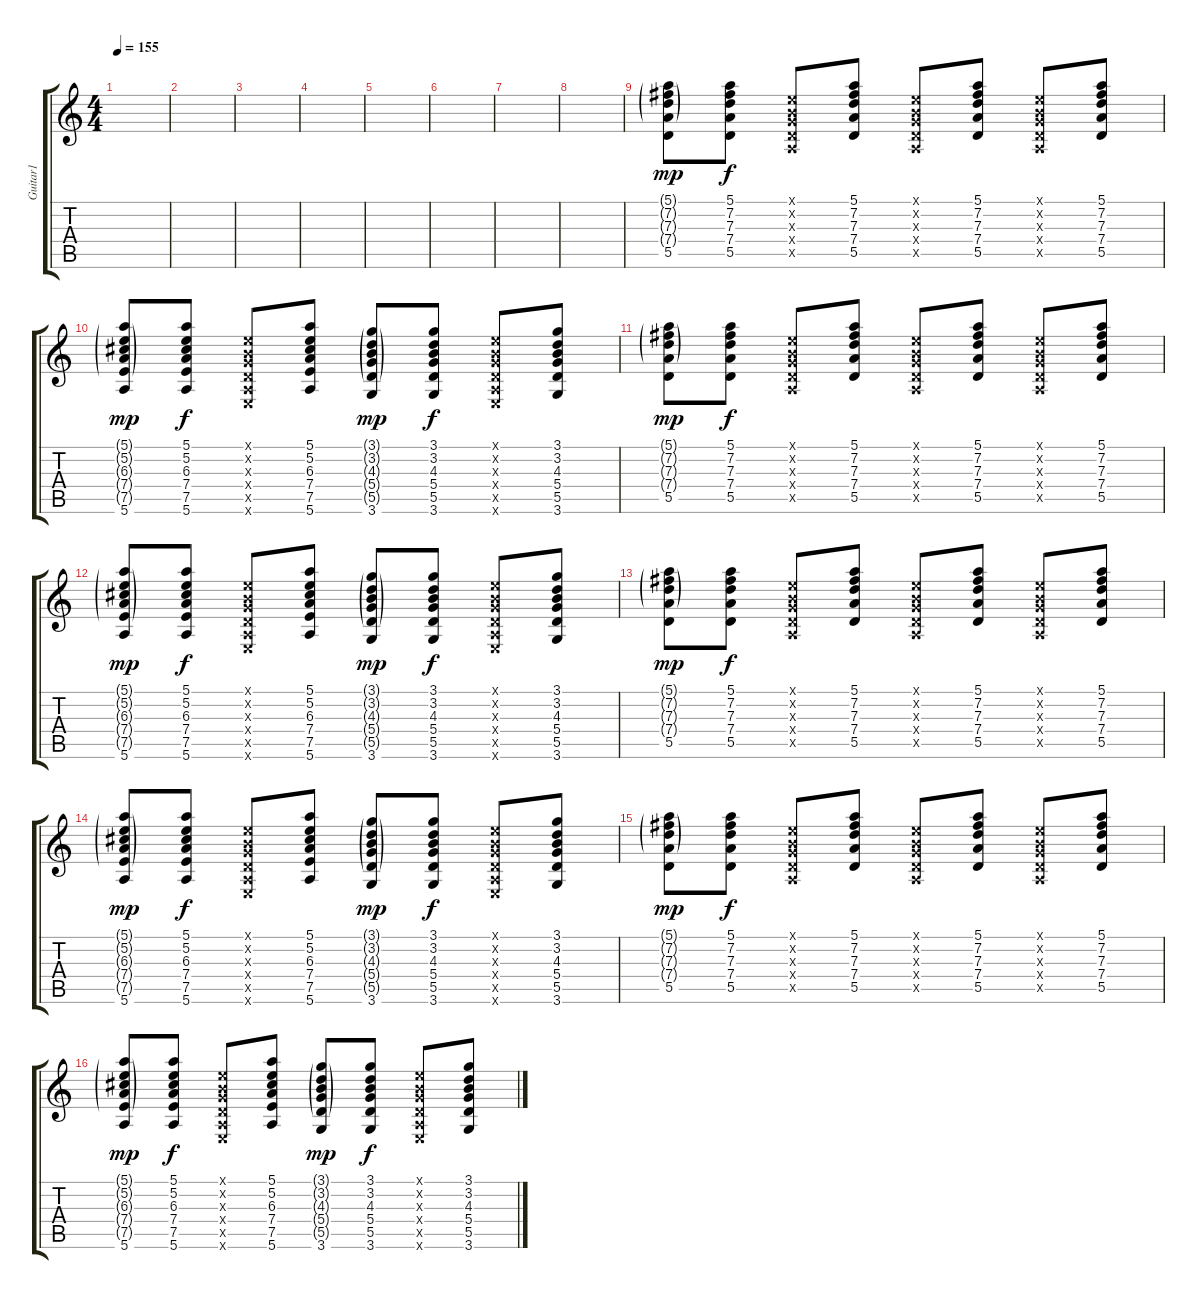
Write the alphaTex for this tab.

\track ("Guitar1" "Guitar1") {instrument electricguitarclean}
\staff {score tabs}
\tuning (E4 B3 G3 D3 A2 E2) {hide}
\ts (4 4)
\tempo 155
\clef g2
\ks c
|
|
|
|
|
|
|
|
(5.1{g} 7.2{g} 7.3{g} 7.4{g} 5.5).8{dy mp} (5.1 7.2 7.3 7.4 5.5).8{dy f} (0.1{x} 0.2{x} 0.3{x} 0.4{x} 0.5{x}).8 (5.1 7.2 7.3 7.4 5.5).8 (0.1{x} 0.2{x} 0.3{x} 0.4{x} 0.5{x}).8 (5.1 7.2 7.3 7.4 5.5).8 (0.1{x} 0.2{x} 0.3{x} 0.4{x} 0.5{x}).8 (5.1 7.2 7.3 7.4 5.5).8 |
(5.1{g} 5.2{g} 6.3{g} 7.4{g} 7.5{g} 5.6).8{dy mp} (5.1 5.2 6.3 7.4 7.5 5.6).8{dy f} (0.1{x} 0.2{x} 0.3{x} 0.4{x} 0.5{x} 0.6{x}).8 (5.1 5.2 6.3 7.4 7.5 5.6).8 (3.1{g} 3.2{g} 4.3{g} 5.4{g} 5.5{g} 3.6).8{dy mp} (3.1 3.2 4.3 5.4 5.5 3.6).8{dy f} (0.1{x} 0.2{x} 0.3{x} 0.4{x} 0.5{x} 0.6{x}).8 (3.1 3.2 4.3 5.4 5.5 3.6).8 |
(5.1{g} 7.2{g} 7.3{g} 7.4{g} 5.5).8{dy mp} (5.1 7.2 7.3 7.4 5.5).8{dy f} (0.1{x} 0.2{x} 0.3{x} 0.4{x} 0.5{x}).8 (5.1 7.2 7.3 7.4 5.5).8 (0.1{x} 0.2{x} 0.3{x} 0.4{x} 0.5{x}).8 (5.1 7.2 7.3 7.4 5.5).8 (0.1{x} 0.2{x} 0.3{x} 0.4{x} 0.5{x}).8 (5.1 7.2 7.3 7.4 5.5).8 |
(5.1{g} 5.2{g} 6.3{g} 7.4{g} 7.5{g} 5.6).8{dy mp} (5.1 5.2 6.3 7.4 7.5 5.6).8{dy f} (0.1{x} 0.2{x} 0.3{x} 0.4{x} 0.5{x} 0.6{x}).8 (5.1 5.2 6.3 7.4 7.5 5.6).8 (3.1{g} 3.2{g} 4.3{g} 5.4{g} 5.5{g} 3.6).8{dy mp} (3.1 3.2 4.3 5.4 5.5 3.6).8{dy f} (0.1{x} 0.2{x} 0.3{x} 0.4{x} 0.5{x} 0.6{x}).8 (3.1 3.2 4.3 5.4 5.5 3.6).8 |
(5.1{g} 7.2{g} 7.3{g} 7.4{g} 5.5).8{dy mp} (5.1 7.2 7.3 7.4 5.5).8{dy f} (0.1{x} 0.2{x} 0.3{x} 0.4{x} 0.5{x}).8 (5.1 7.2 7.3 7.4 5.5).8 (0.1{x} 0.2{x} 0.3{x} 0.4{x} 0.5{x}).8 (5.1 7.2 7.3 7.4 5.5).8 (0.1{x} 0.2{x} 0.3{x} 0.4{x} 0.5{x}).8 (5.1 7.2 7.3 7.4 5.5).8 |
(5.1{g} 5.2{g} 6.3{g} 7.4{g} 7.5{g} 5.6).8{dy mp} (5.1 5.2 6.3 7.4 7.5 5.6).8{dy f} (0.1{x} 0.2{x} 0.3{x} 0.4{x} 0.5{x} 0.6{x}).8 (5.1 5.2 6.3 7.4 7.5 5.6).8 (3.1{g} 3.2{g} 4.3{g} 5.4{g} 5.5{g} 3.6).8{dy mp} (3.1 3.2 4.3 5.4 5.5 3.6).8{dy f} (0.1{x} 0.2{x} 0.3{x} 0.4{x} 0.5{x} 0.6{x}).8 (3.1 3.2 4.3 5.4 5.5 3.6).8 |
(5.1{g} 7.2{g} 7.3{g} 7.4{g} 5.5).8{dy mp} (5.1 7.2 7.3 7.4 5.5).8{dy f} (0.1{x} 0.2{x} 0.3{x} 0.4{x} 0.5{x}).8 (5.1 7.2 7.3 7.4 5.5).8 (0.1{x} 0.2{x} 0.3{x} 0.4{x} 0.5{x}).8 (5.1 7.2 7.3 7.4 5.5).8 (0.1{x} 0.2{x} 0.3{x} 0.4{x} 0.5{x}).8 (5.1 7.2 7.3 7.4 5.5).8 |
(5.1{g} 5.2{g} 6.3{g} 7.4{g} 7.5{g} 5.6).8{dy mp} (5.1 5.2 6.3 7.4 7.5 5.6).8{dy f} (0.1{x} 0.2{x} 0.3{x} 0.4{x} 0.5{x} 0.6{x}).8 (5.1 5.2 6.3 7.4 7.5 5.6).8 (3.1{g} 3.2{g} 4.3{g} 5.4{g} 5.5{g} 3.6).8{dy mp} (3.1 3.2 4.3 5.4 5.5 3.6).8{dy f} (0.1{x} 0.2{x} 0.3{x} 0.4{x} 0.5{x} 0.6{x}).8 (3.1 3.2 4.3 5.4 5.5 3.6).8
